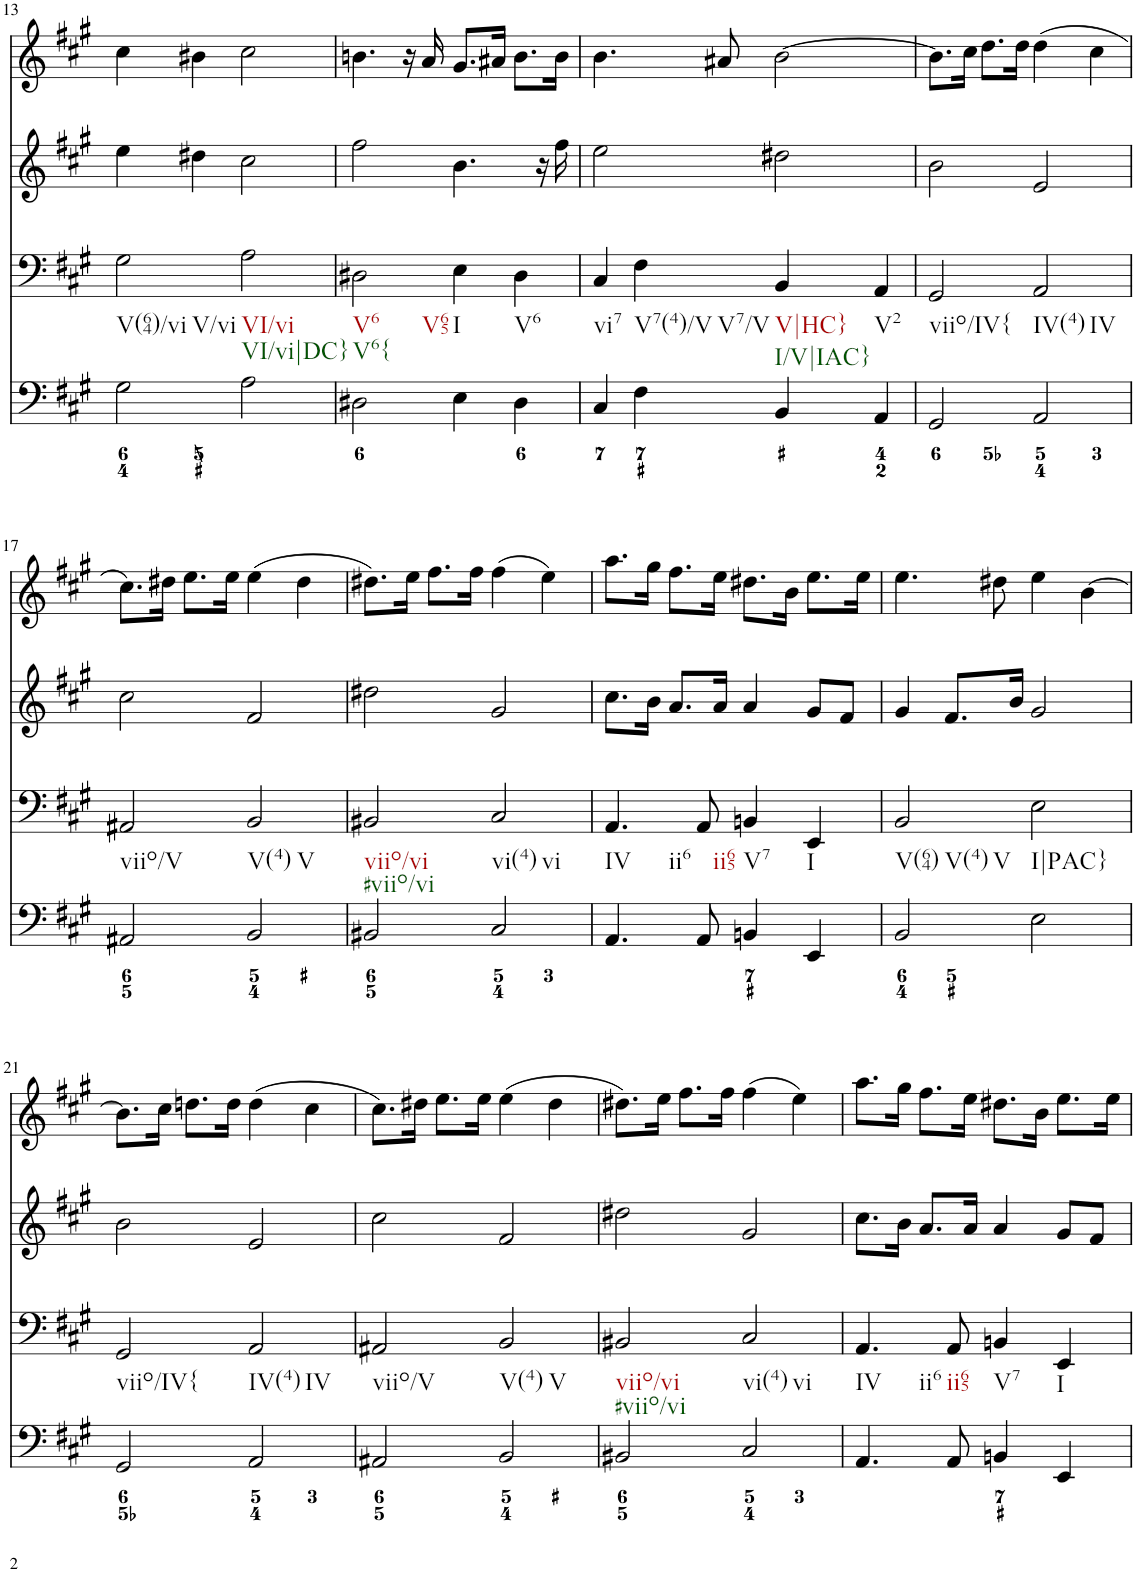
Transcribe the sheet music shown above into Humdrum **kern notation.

**kern	**kern	**kern	**kern
*part4	*part3	*part2	*part1
*staff4	*staff3	*staff2	*staff1
*I"Piano	*I"Piano	*I"Piano	*I"Piano
*I'Pno	*I'Pno	*I'Pno	*I'Pno
!!LO:PB:g=z
*clefF4	*clefF4	*clefG2	*clefG2
*k[f#c#g#]	*k[f#c#g#]	*k[f#c#g#]	*k[f#c#g#]
*A:	*A:	*A:	*A:
*M4/4	*M4/4	*M4/4	*M4/4
*met(c)	*met(c)	*met(c)	*met(c)
=13	=13	=13	=13
!	!LO:TX:b:t=V(64)/vi	!	!
!	!LO:TX:b:t=V/vi	!	!
2G#\	2G#\	4ee\	4cc#\
.	.	4dd#X\	4b#X\
!	!LO:TX:b:t=VI/vi	!	!
!	!LO:TX:b:t=VI/vi|DC}	!	!
2A\	2A\	2cc#\	2cc#\
=14	=14	=14	=14
!	!LO:TX:b:t=V6	!	!
!	!LO:TX:b:t=V6{	!	!
!	!LO:TX:b:t=V65	!	!
2D#X\	2D#X\	2ff#\	4.bn\
.	.	.	16r
.	.	.	16a/
!	!LO:TX:b:t=I	!	!
4E\	4E\	4.b\	8.g#/L
.	.	.	16a#X/Jk
!	!LO:TX:b:t=V6	!	!
4D#\	4D#\	.	8.b\L
.	.	16r	.
.	.	16ff#\	16b\Jk
=15	=15	=15	=15
!	!LO:TX:b:t=vi7	!	!
4C#/	4C#/	2ee\	4.b\
!	!LO:TX:b:t=V7(4)/V	!	!
!	!LO:TX:b:t=V7/V	!	!
4F#\	4F#\	.	.
.	.	.	8a#X/
!	!LO:TX:b:t=V|HC}	!	!
!	!LO:TX:b:t=I/V|IAC}	!	!
4BB/	4BB/	2dd#X\	[2b\
!	!LO:TX:b:t=V2	!	!
4AA/	4AA/	.	.
=16	=16	=16	=16
!	!LO:TX:b:t=viio/IV{	!	!
2GG#/	2GG#/	2b\	8.b\L]
.	.	.	16cc#\Jk
.	.	.	8.dd\L
.	.	.	16dd\Jk
!	!LO:TX:b:t=IV(4)	!	!
!	!LO:TX:b:t=IV	!	!
2AA/	2AA/	2e/	(4dd\
.	.	.	4cc#\
!!LO:LB:g=z
=17	=17	=17	=17
!	!LO:TX:b:t=viio/V	!	!
2AA#X/	2AA#X/	2cc#\	8.cc#\L)
.	.	.	16dd#X\Jk
.	.	.	8.ee\L
.	.	.	16ee\Jk
!	!LO:TX:b:t=V(4)	!	!
!	!LO:TX:b:t=V	!	!
2BB/	2BB/	2f#/	(4ee\
.	.	.	4dd#\
=18	=18	=18	=18
!	!LO:TX:b:t=viio/vi	!	!
!	!LO:TX:b:t=#viio/vi	!	!
2BB#X/	2BB#X/	2dd#X\	8.dd#X\L)
.	.	.	16ee\Jk
.	.	.	8.ff#\L
.	.	.	16ff#\Jk
!	!LO:TX:b:t=vi(4)	!	!
!	!LO:TX:b:t=vi	!	!
2C#/	2C#/	2g#/	(4ff#\
.	.	.	4ee\)
=19	=19	=19	=19
!	!LO:TX:b:t=IV	!	!
!	!LO:TX:b:t=ii6	!	!
4.AA/	4.AA/	8.cc#\L	8.aa\L
.	.	16b\Jk	16gg#\Jk
.	.	8.a/L	8.ff#\L
!	!LO:TX:b:t=ii65	!	!
8AA/	8AA/	.	.
.	.	16a/Jk	16ee\Jk
!	!LO:TX:b:t=V7	!	!
4BBn/	4BBn/	4a/	8.dd#X\L
.	.	.	16b\Jk
!	!LO:TX:b:t=I	!	!
4EE/	4EE/	8g#/L	8.ee\L
.	.	8f#/J	.
.	.	.	16ee\Jk
=20	=20	=20	=20
!	!LO:TX:b:t=V(64)	!	!
!	!LO:TX:b:t=V(4)	!	!
!	!LO:TX:b:t=V	!	!
2BB/	2BB/	4g#/	4.ee\
.	.	8.f#/L	.
.	.	.	8dd#X\
.	.	16b/Jk	.
!	!LO:TX:b:t=I|PAC}	!	!
2E\	2E\	2g#/	4ee\
.	.	.	[4b\
!!LO:LB:g=z
=21	=21	=21	=21
!	!LO:TX:b:t=viio/IV{	!	!
2GG#/	2GG#/	2b\	8.b\L]
.	.	.	16cc#\Jk
.	.	.	8.ddn\L
.	.	.	16dd\Jk
!	!LO:TX:b:t=IV(4)	!	!
!	!LO:TX:b:t=IV	!	!
2AA/	2AA/	2e/	(4dd\
.	.	.	4cc#\
=22	=22	=22	=22
!	!LO:TX:b:t=viio/V	!	!
2AA#X/	2AA#X/	2cc#\	8.cc#\L)
.	.	.	16dd#X\Jk
.	.	.	8.ee\L
.	.	.	16ee\Jk
!	!LO:TX:b:t=V(4)	!	!
!	!LO:TX:b:t=V	!	!
2BB/	2BB/	2f#/	(4ee\
.	.	.	4dd#\
=23	=23	=23	=23
!	!LO:TX:b:t=viio/vi	!	!
!	!LO:TX:b:t=#viio/vi	!	!
2BB#X/	2BB#X/	2dd#X\	8.dd#X\L)
.	.	.	16ee\Jk
.	.	.	8.ff#\L
.	.	.	16ff#\Jk
!	!LO:TX:b:t=vi(4)	!	!
!	!LO:TX:b:t=vi	!	!
2C#/	2C#/	2g#/	(4ff#\
.	.	.	4ee\)
=24	=24	=24	=24
!	!LO:TX:b:t=IV	!	!
!	!LO:TX:b:t=ii6	!	!
4.AA/	4.AA/	8.cc#\L	8.aa\L
.	.	16b\Jk	16gg#\Jk
.	.	8.a/L	8.ff#\L
!	!LO:TX:b:t=ii65	!	!
8AA/	8AA/	.	.
.	.	16a/Jk	16ee\Jk
!	!LO:TX:b:t=V7	!	!
4BBn/	4BBn/	4a/	8.dd#X\L
.	.	.	16b\Jk
!	!LO:TX:b:t=I	!	!
4EE/	4EE/	8g#/L	8.ee\L
.	.	8f#/J	.
.	.	.	16ee\Jk
=	=	=	=
*-	*-	*-	*-
